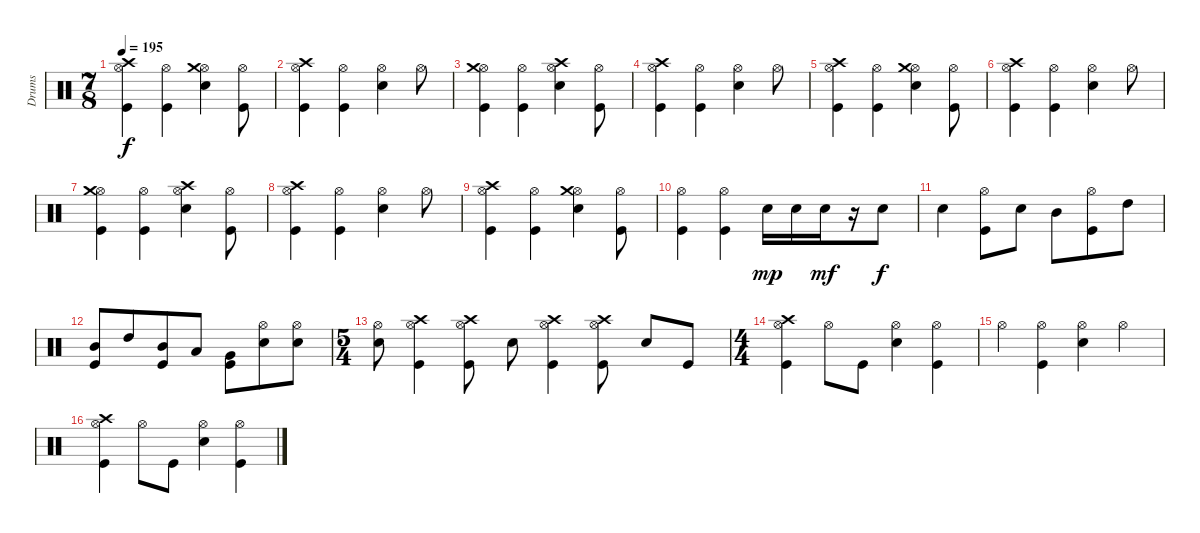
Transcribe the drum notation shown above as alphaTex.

\track ("Drums" "Drums") {instrument percussion}
\staff {score}
\articulation defaults
\ts (7 8)
\tempo 195
\clef neutral
\ks c
("Hi-Hat (open)" "Crash high (hit)" "Kick (hit)").4{dy f} ("Hi-Hat (open)" "Kick (hit)").4 ("Hi-Hat (open)" "Crash medium (hit)" "Electric Snare (hit)").4 ("Hi-Hat (open)" "Kick (hit)").8 |
("Hi-Hat (open)" "Crash high (hit)" "Kick (hit)").4 ("Hi-Hat (open)" "Kick (hit)").4 ("Hi-Hat (open)" "Electric Snare (hit)").4 "Hi-Hat (open)".8 |
("Hi-Hat (open)" "Crash medium (hit)" "Kick (hit)").4 ("Hi-Hat (open)" "Kick (hit)").4 ("Hi-Hat (open)" "Crash high (hit)" "Electric Snare (hit)").4 ("Hi-Hat (open)" "Kick (hit)").8 |
("Hi-Hat (open)" "Crash high (hit)" "Kick (hit)").4 ("Hi-Hat (open)" "Kick (hit)").4 ("Hi-Hat (open)" "Electric Snare (hit)").4 "Hi-Hat (open)".8 |
("Hi-Hat (open)" "Crash high (hit)" "Kick (hit)").4 ("Hi-Hat (open)" "Kick (hit)").4 ("Hi-Hat (open)" "Crash medium (hit)" "Electric Snare (hit)").4 ("Hi-Hat (open)" "Kick (hit)").8 |
("Hi-Hat (open)" "Crash high (hit)" "Kick (hit)").4 ("Hi-Hat (open)" "Kick (hit)").4 ("Hi-Hat (open)" "Electric Snare (hit)").4 "Hi-Hat (open)".8 |
("Hi-Hat (open)" "Crash medium (hit)" "Kick (hit)").4 ("Hi-Hat (open)" "Kick (hit)").4 ("Hi-Hat (open)" "Crash high (hit)" "Electric Snare (hit)").4 ("Hi-Hat (open)" "Kick (hit)").8 |
("Hi-Hat (open)" "Crash high (hit)" "Kick (hit)").4 ("Hi-Hat (open)" "Kick (hit)").4 ("Hi-Hat (open)" "Electric Snare (hit)").4 "Hi-Hat (open)".8 |
("Hi-Hat (open)" "Crash high (hit)" "Kick (hit)").4 ("Hi-Hat (open)" "Kick (hit)").4 ("Hi-Hat (open)" "Crash medium (hit)" "Electric Snare (hit)").4 ("Hi-Hat (open)" "Kick (hit)").8 |
("Hi-Hat (open)" "Kick (hit)").4 ("Hi-Hat (open)" "Kick (hit)").4 "Electric Snare (hit)".16{dy mp} "Electric Snare (hit)".16 "Electric Snare (hit)".16{dy mf} r.16 "Electric Snare (hit)".8{dy f} |
"Electric Snare (hit)".4 ("Hi-Hat (open)" "Kick (hit)").8 "Electric Snare (hit)".8 "Mid Tom (hit)".8 ("Hi-Hat (open)" "Kick (hit)").8 "High Tom (hit)".8 |
("Mid Tom (hit)" "Kick (hit)").8 "High Tom (hit)".8 ("Mid Tom (hit)" "Kick (hit)").8 "Low Tom (hit)".8 ("Very Low Tom (hit)" "Kick (hit)").8 ("Hi-Hat (open)" "Electric Snare (hit)").8 ("Hi-Hat (open)" "Electric Snare (hit)").8 |
\ts (5 4)
("Hi-Hat (open)" "Electric Snare (hit)").8 ("Crash high (hit)" "Hi-Hat (open)" "Kick (hit)").4 ("Crash high (hit)" "Hi-Hat (open)" "Kick (hit)").8 "Electric Snare (hit)".8 ("Crash high (hit)" "Hi-Hat (open)" "Kick (hit)").4 ("Crash high (hit)" "Hi-Hat (open)" "Kick (hit)").8 "Electric Snare (hit)".8 "Kick (hit)".8 |
\ts (4 4)
("Crash high (hit)" "Hi-Hat (open)" "Kick (hit)").4 "Hi-Hat (open)".8 "Kick (hit)".8 ("Hi-Hat (open)" "Electric Snare (hit)").4 ("Hi-Hat (open)" "Kick (hit)").4 |
"Hi-Hat (open)".4 ("Hi-Hat (open)" "Kick (hit)").4 ("Hi-Hat (open)" "Electric Snare (hit)").4 "Hi-Hat (open)".4 |
("Crash high (hit)" "Hi-Hat (open)" "Kick (hit)").4 "Hi-Hat (open)".8 "Kick (hit)".8 ("Hi-Hat (open)" "Electric Snare (hit)").4 ("Hi-Hat (open)" "Kick (hit)").4
